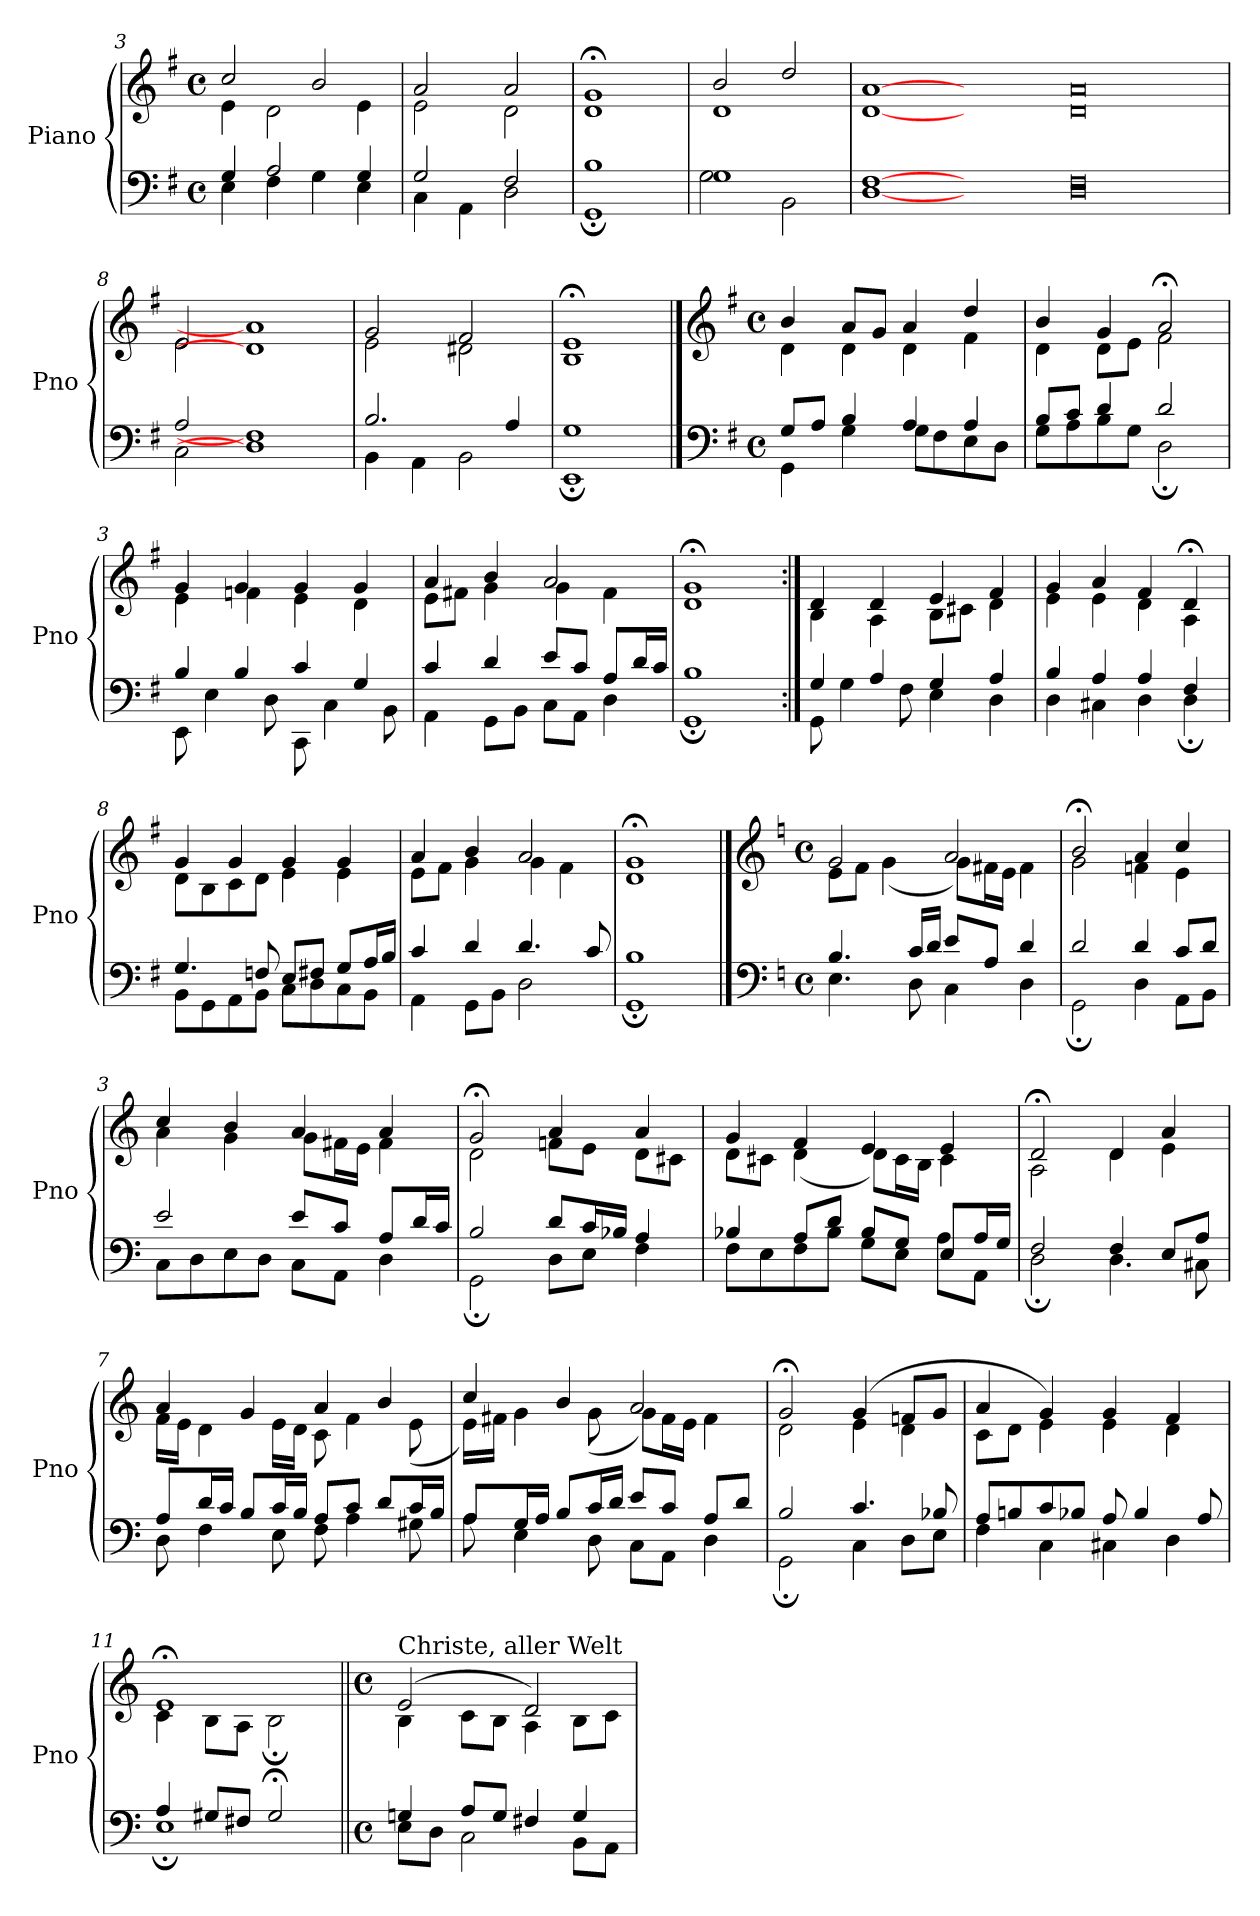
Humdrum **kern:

**kern	**kern
*part1	*part1
*staff2	*staff1
*I"Piano	*
*I'Pno	*
*clefF4	*clefG2
*k[f#]	*k[f#]
*M4/4	*M4/4
*met(c)	*met(c)
=3	=3
*^	*^
4G/	4E\	2cc/	4e\
2A/	4F#\	.	2d\
.	4G\	2b/	.
4G/	4E\	.	4e\
=4	=4	=4	=4
2G/	4C\	2a/	2e\
.	4AA\	.	.
2F#/	2D\	2a/	2d\
=5	=5	=5	=5
1B	1GG;	1g;<	1d
=6	=6	=6	=6
1G	2G\	2b/	1d
.	2BB\	2dd/	.
=7	=7	=7	=7
[1F#	[1D	[1a	[1d
1ryy	1ryy	1ryy	1ryy
0F#	0D	0a	0d
=8	=8	=8	=8
2A/	2C\	2e/	2e\
1F#]	1D]	1a]	1d]
=9	=9	=9	=9
2.B/	4BB\	2g/	2e\
.	4AA\	.	.
.	2BB\	2f#/	2d#X\
4A/	.	.	.
=10	=10	=10	=10
1G	1EE;	1e;<	1B
==1	==1	==1	==1
*clefF4	*	*clefG2	*
*k[f#]	*	*k[f#]	*
*M4/4	*	*M4/4	*
*met(c)	*	*met(c)	*
8G/L	4GG\	4b/	4d\
8A/J	.	.	.
4B/	4G\	8a/L	4d\
.	.	8g/J	.
4A/	8G\L	4a/	4d\
.	8F#\	.	.
4A/	8E\	4dd/	4f#\
.	8D\J	.	.
=2	=2	=2	=2
8B/L	8G\L	4b/	4d\
8c/J	8A\	.	.
4d/	8B\	4g/	8d\L
.	8G\J	.	8e\J
2d/	2D;\	2a;</	2f#\
=3	=3	=3	=3
4B/	8EE\	4g/	4e\
.	4E\	.	.
4B/	.	4g/	4fn\
.	8D\	.	.
4c/	8CC\	4g/	4e\
.	4C\	.	.
4G/	.	4g/	4d\
.	8BB\	.	.
=4	=4	=4	=4
4c/	4AA\	4a/	8e\L
.	.	.	8f#X\J
4d/	8GG\L	4b/	4g\
.	8BB\J	.	.
8e/L	8C\L	2a/	4g\
8c/J	8AA\J	.	.
8A/L	4D\	.	4f#\
16d/L	.	.	.
16c/JJ	.	.	.
=5	=5	=5	=5
1B	1GG;	1g;<	1d
=6:|!	=6:|!	=6:|!	=6:|!
4G/	8GG\	4d/	4B\
.	4G\	.	.
4A/	.	4d/	4A\
.	8F#\	.	.
4G/	4E\	4e/	8B\L
.	.	.	8c#X\J
4A/	4D\	4f#/	4d\
=7	=7	=7	=7
4B/	4D\	4g/	4e\
4A/	4C#X\	4a/	4e\
4A/	4D\	4f#/	4d\
4F#/	4D;\	4d;</	4A\
=8	=8	=8	=8
4.G/	8BB\L	4g/	8d\L
.	8GG\	.	8B\
.	8AA\	4g/	8c\
8Fn/	8BB\J	.	8d\J
8E/L	8C\L	4g/	4e\
8F#X/J	8D\	.	.
8G/L	8C\	4g/	4e\
16A/L	8BB\J	.	.
16B/JJ	.	.	.
=9	=9	=9	=9
4c/	4AA\	4a/	8e\L
.	.	.	8f#\J
4d/	8GG\L	4b/	4g\
.	8BB\J	.	.
4.d/	2D\	2a/	4g\
.	.	.	4f#\
8c/	.	.	.
=10	=10	=10	=10
1B	1GG;	1g;<	1d
==1	==1	==1	==1
*clefF4	*	*clefG2	*
*k[]	*	*k[]	*
*M4/4	*	*M4/4	*
*met(c)	*	*met(c)	*
4.B/	4.E\	2g/	8e\L
.	.	.	8f\J
.	.	.	(<4g\
16c/LL	8D\	.	.
16d/JJ	.	.	.
8e/L	4C\	2a/	8g\L)
8A/J	.	.	16f#X\L
.	.	.	16e\JJ
4d/	4D\	.	4f#\
=2	=2	=2	=2
2d/	2GG;\	2b;</	2g\
4d/	4D\	4a/	4fn\
8c/L	8AA\L	4cc/	4e\
8d/J	8BB\J	.	.
=3	=3	=3	=3
2e/	8C\L	4cc/	4a\
.	8D\	.	.
.	8E\	4b/	4g\
.	8D\J	.	.
8e/L	8C\L	4a/	8g\L
8c/J	8AA\J	.	16f#X\L
.	.	.	16e\JJ
8A/L	4D\	4a/	4f#\
16d/L	.	.	.
16c/JJ	.	.	.
=4	=4	=4	=4
2B/	2GG;\	2g;</	2d\
8d/L	8D\L	4a/	8fn\L
16c/L	8E\J	.	8e\J
16B-X/JJ	.	.	.
4A/	4F\	4a/	8d\L
.	.	.	8c#X\J
=5	=5	=5	=5
4B-X/	8F\L	4g/	8d\L
.	8E\	.	8c#X\J
8A/L	8F\	4f/	(<4d\
8d/J	8B-\J	.	.
8B-/L	8G\L	4e/	8d\L)
8G/J	8E\J	.	16c#\L
.	.	.	16B\JJ
8E/L	8A\L	4e/	4c#\
16A/L	8AA\J	.	.
16G/JJ	.	.	.
=6	=6	=6	=6
2F/	2D;\	2d;</	2A\
4F/	4.D\	4d/	4d\
8E/L	.	4a/	4e\
8A/J	8C#X\	.	.
=7	=7	=7	=7
8A/L	8D\	4a/	16f\LL
.	.	.	16e\JJ
16d/L	4F\	.	4d\
16c/JJ	.	.	.
8B/L	.	4g/	.
16c/L	8E\	.	16e\LL
16B/JJ	.	.	16d\JJ
8A/L	8F\	4a/	8c\
8c/J	4A\	.	4f\
8d/L	.	4b/	.
16c/L	8G#X\	.	(<8e\
16B/JJ	.	.	.
=8	=8	=8	=8
8A/L	8A\	4cc/	16e\LL)
.	.	.	16f#X\JJ
16G/L	4E\	.	4g\
16A/JJ	.	.	.
8B/L	.	4b/	.
16c/L	8D\	.	(<8g\
16d/JJ	.	.	.
8e/L	8C\L	2a/	8g\L)
8c/J	8AA\J	.	16f#\L
.	.	.	16e\JJ
8A/L	4D\	.	4f#\
8d/J	.	.	.
=9	=9	=9	=9
2B/	2GG;\	2g;</	2d\
4.c/	4C\	(>4g/	4e\
.	8D\L	8fn/L	4d\
8B-X/	8E\J	8g/J	.
=10	=10	=10	=10
8A/L	4F\	4a/	8c\L
8Bn/	.	.	8d\J
8c/	4C\	4g/)	4e\
8B-X/J	.	.	.
8A/	4C#X\	4g/	4e\
4B-/	.	.	.
.	4D\	4f/	4d\
8A/	.	.	.
=11	=11	=11	=11
4A/	1E;	1e;<	4c\
8G#X/L	.	.	8B\L
8F#X/J	.	.	8A\J
2G#;</	.	.	2B;\
=12||	=12||	=12||	=12||
*M4/4	*	*M4/4	*
*met(c)	*	*met(c)	*
!	!	!LO:TX:a:t=Christe, aller Welt	!
4Gn/	8E\L	(>2e/	4B\
.	8D\J	.	.
8A/L	2C\	.	8c\L
8G/J	.	.	8B\J
4F#X/	.	2d/)	4A\
4G/	8BB\L	.	8B\L
.	8AA\J	.	8c\J
*v	*v	*	*
*	*v	*v
=	=
*-	*-
